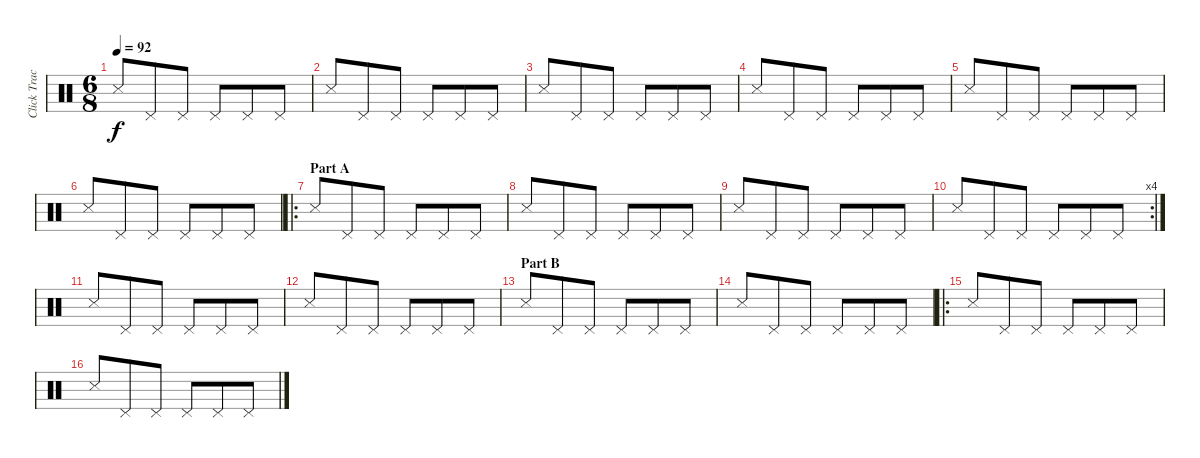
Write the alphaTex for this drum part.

\track ("Click Track" "Click Trac") {instrument percussion}
\staff {score}
\articulation defaults
\ts (6 8)
\tempo 92
\clef neutral
\ks c "Snare (side stick) 3".8{dy f} "Pedal Hi-Hat (hit)".8 "Pedal Hi-Hat (hit)".8 "Pedal Hi-Hat (hit)".8 "Pedal Hi-Hat (hit)".8 "Pedal Hi-Hat (hit)".8
|
"Snare (side stick) 3".8 "Pedal Hi-Hat (hit)".8 "Pedal Hi-Hat (hit)".8 "Pedal Hi-Hat (hit)".8 "Pedal Hi-Hat (hit)".8 "Pedal Hi-Hat (hit)".8 |
"Snare (side stick) 3".8 "Pedal Hi-Hat (hit)".8 "Pedal Hi-Hat (hit)".8 "Pedal Hi-Hat (hit)".8 "Pedal Hi-Hat (hit)".8 "Pedal Hi-Hat (hit)".8 |
"Snare (side stick) 3".8 "Pedal Hi-Hat (hit)".8 "Pedal Hi-Hat (hit)".8 "Pedal Hi-Hat (hit)".8 "Pedal Hi-Hat (hit)".8 "Pedal Hi-Hat (hit)".8 |
"Snare (side stick) 3".8 "Pedal Hi-Hat (hit)".8 "Pedal Hi-Hat (hit)".8 "Pedal Hi-Hat (hit)".8 "Pedal Hi-Hat (hit)".8 "Pedal Hi-Hat (hit)".8 |
"Snare (side stick) 3".8 "Pedal Hi-Hat (hit)".8 "Pedal Hi-Hat (hit)".8 "Pedal Hi-Hat (hit)".8 "Pedal Hi-Hat (hit)".8 "Pedal Hi-Hat (hit)".8 |
\ro
\section ("" "Part A")
"Snare (side stick) 3".8 "Pedal Hi-Hat (hit)".8 "Pedal Hi-Hat (hit)".8 "Pedal Hi-Hat (hit)".8 "Pedal Hi-Hat (hit)".8 "Pedal Hi-Hat (hit)".8 |
"Snare (side stick) 3".8 "Pedal Hi-Hat (hit)".8 "Pedal Hi-Hat (hit)".8 "Pedal Hi-Hat (hit)".8 "Pedal Hi-Hat (hit)".8 "Pedal Hi-Hat (hit)".8 |
"Snare (side stick) 3".8 "Pedal Hi-Hat (hit)".8 "Pedal Hi-Hat (hit)".8 "Pedal Hi-Hat (hit)".8 "Pedal Hi-Hat (hit)".8 "Pedal Hi-Hat (hit)".8 |
\rc 4 "Snare (side stick) 3".8 "Pedal Hi-Hat (hit)".8 "Pedal Hi-Hat (hit)".8 "Pedal Hi-Hat (hit)".8 "Pedal Hi-Hat (hit)".8 "Pedal Hi-Hat (hit)".8
|
"Snare (side stick) 3".8 "Pedal Hi-Hat (hit)".8 "Pedal Hi-Hat (hit)".8 "Pedal Hi-Hat (hit)".8 "Pedal Hi-Hat (hit)".8 "Pedal Hi-Hat (hit)".8 |
"Snare (side stick) 3".8 "Pedal Hi-Hat (hit)".8 "Pedal Hi-Hat (hit)".8 "Pedal Hi-Hat (hit)".8 "Pedal Hi-Hat (hit)".8 "Pedal Hi-Hat (hit)".8 |
\section ("" "Part B")
"Snare (side stick) 3".8 "Pedal Hi-Hat (hit)".8 "Pedal Hi-Hat (hit)".8 "Pedal Hi-Hat (hit)".8 "Pedal Hi-Hat (hit)".8 "Pedal Hi-Hat (hit)".8 |
"Snare (side stick) 3".8 "Pedal Hi-Hat (hit)".8 "Pedal Hi-Hat (hit)".8 "Pedal Hi-Hat (hit)".8 "Pedal Hi-Hat (hit)".8 "Pedal Hi-Hat (hit)".8 |
\ro "Snare (side stick) 3".8 "Pedal Hi-Hat (hit)".8 "Pedal Hi-Hat (hit)".8 "Pedal Hi-Hat (hit)".8 "Pedal Hi-Hat (hit)".8 "Pedal Hi-Hat (hit)".8
|
"Snare (side stick) 3".8 "Pedal Hi-Hat (hit)".8 "Pedal Hi-Hat (hit)".8 "Pedal Hi-Hat (hit)".8 "Pedal Hi-Hat (hit)".8 "Pedal Hi-Hat (hit)".8
